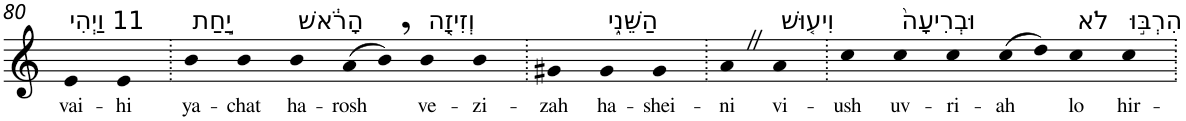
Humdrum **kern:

**kern	**text
*part1	*part1
*staff1	*staff1
*I"Piano	*
*I'Pno	*
!!LO:PB:g=z
*clefG2	*
*k[]	*
=80	=80
!LO:TX:a:t=11 וַיְהִי	!
!	!LO:LY:b
4e	vai-
!	!LO:LY:b
4e	-hi
=81.	=81.
!LO:TX:a:t=יַ֣חַת	!
!	!LO:LY:b
4b	ya-
!	!LO:LY:b
4b	-chat
!LO:TX:a:t=הָרֹ֔אשׁ	!
!	!LO:LY:b
4b	ha-
!	!LO:LY:b
(>8a	-rosh
8b,)	.
!LO:TX:a:t=וְזִיזָ֖ה	!
!	!LO:LY:b
4b	ve-
!	!LO:LY:b
4b	-zi-
=82.	=82.
!	!LO:LY:b
4g#X	-zah
!LO:TX:a:t=הַשֵּׁנִ֑י	!
!	!LO:LY:b
4g#	ha-
!	!LO:LY:b
4g#	-shei-
=83.	=83.
!	!LO:LY:b
4aZ	-ni
!LO:TX:a:t=וִיע֤וּשׁ	!
!	!LO:LY:b
4a	vi-
=84.	=84.
!	!LO:LY:b
4cc	-ush
!LO:TX:a:t=וּבְרִיעָה֙	!
!	!LO:LY:b
4cc	uv-
!	!LO:LY:b
4cc	-ri-
!	!LO:LY:b
(>8cc	-ah
8dd)	.
!LO:TX:a:t=לֹא	!
!	!LO:LY:b
4cc	lo
!LO:TX:a:t=הִרְבּ֣וּ	!
!	!LO:LY:b
4cc	hir-
=.	=.
*-	*-
